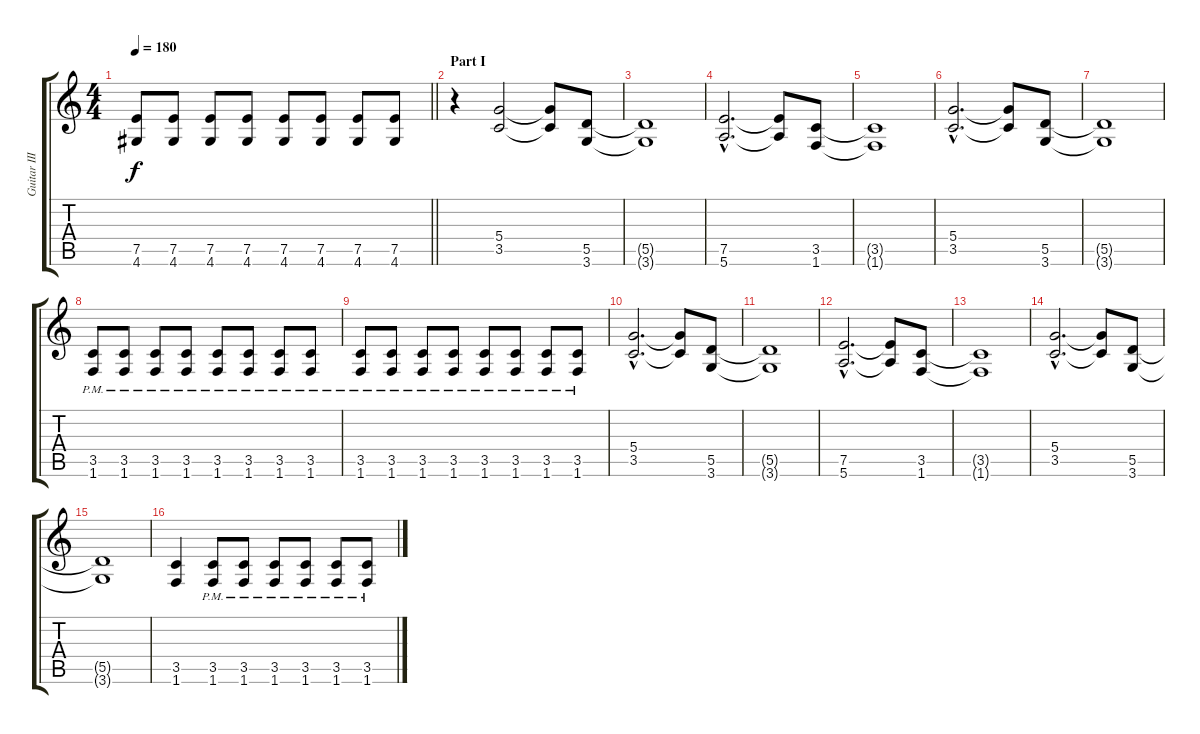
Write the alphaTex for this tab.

\track ("Guitar III (Kazuma)" "Guitar III") {instrument distortionguitar}
\staff {score tabs}
\tuning (E4 B3 G3 D3 A2 E2) {hide}
\ts (4 4)
\tempo 180
\clef g2
\barLineRight lightlight
\ks c
(7.5 4.6).8{dy f} (7.5 4.6).8 (7.5 4.6).8 (7.5 4.6).8 (7.5 4.6).8 (7.5 4.6).8 (7.5 4.6).8 (7.5 4.6).8 |
\section ("" "Part I")
r.4 (5.4 3.5).2 (5.4{t} 3.5{t}).8 (5.5 3.6).8 |
(5.5{t} 3.6{t}).1 |
(7.5{hac} 5.6{hac}).2{d} (7.5{t} 5.6{t}).8 (3.5 1.6).8 |
(3.5{t} 1.6{t}).1 |
(5.4{hac} 3.5{hac}).2{d} (5.4{t} 3.5{t}).8 (5.5 3.6).8 |
(5.5{t} 3.6{t}).1 |
(3.5{pm} 1.6{pm}).8 (3.5{pm} 1.6{pm}).8 (3.5{pm} 1.6{pm}).8 (3.5{pm} 1.6{pm}).8 (3.5{pm} 1.6{pm}).8 (3.5{pm} 1.6{pm}).8 (3.5{pm} 1.6{pm}).8 (3.5{pm} 1.6{pm}).8 |
(3.5{pm} 1.6{pm}).8 (3.5{pm} 1.6{pm}).8 (3.5{pm} 1.6{pm}).8 (3.5{pm} 1.6{pm}).8 (3.5{pm} 1.6{pm}).8 (3.5{pm} 1.6{pm}).8 (3.5{pm} 1.6{pm}).8 (3.5{pm} 1.6{pm}).8 |
(5.4{hac} 3.5{hac}).2{d} (5.4{t} 3.5{t}).8 (5.5 3.6).8 |
(5.5{t} 3.6{t}).1 |
(7.5{hac} 5.6{hac}).2{d} (7.5{t} 5.6{t}).8 (3.5 1.6).8 |
(3.5{t} 1.6{t}).1 |
(5.4{hac} 3.5{hac}).2{d} (5.4{t} 3.5{t}).8 (5.5 3.6).8 |
(5.5{t} 3.6{t}).1 |
(3.5 1.6).4 (3.5{pm} 1.6{pm}).8 (3.5{pm} 1.6{pm}).8 (3.5{pm} 1.6{pm}).8 (3.5{pm} 1.6{pm}).8 (3.5{pm} 1.6{pm}).8 (3.5{pm} 1.6{pm}).8
